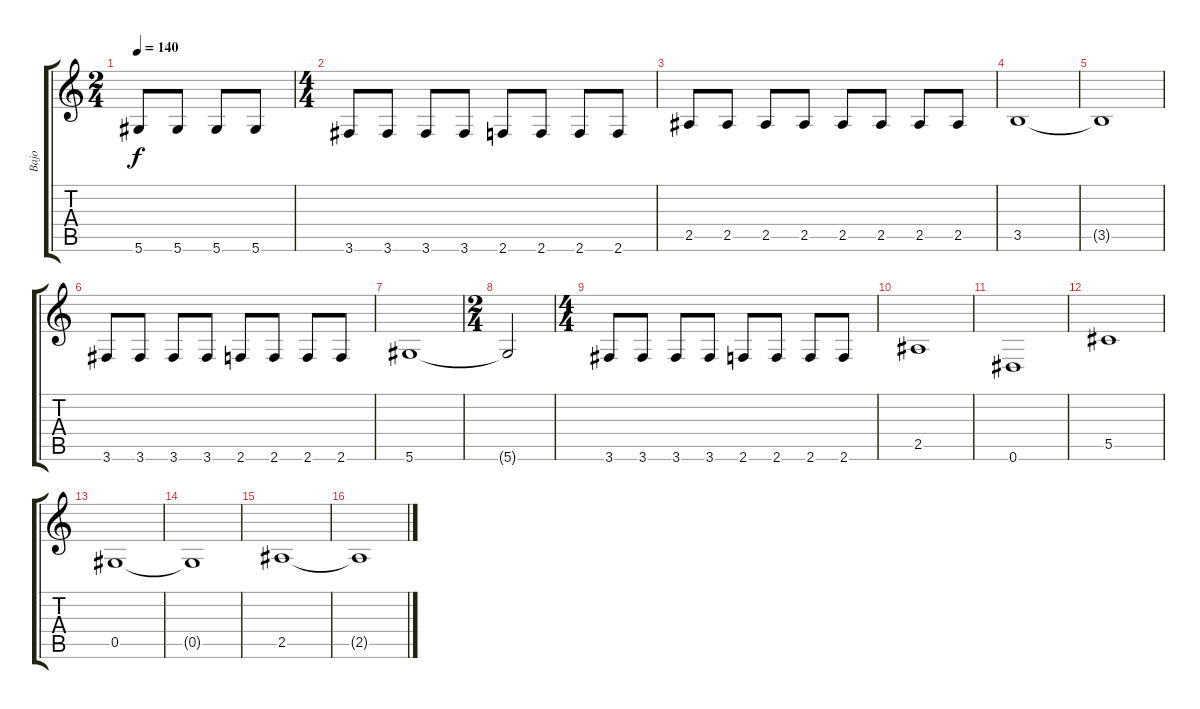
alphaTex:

\track ("Bajo" "Bajo") {instrument electricbassfinger}
\staff {score tabs}
\tuning (Eb4 Bb3 Gb3 Db3 Ab2 Eb2) {hide}
\ts (2 4)
\tempo 140
\clef g2
\ks c
5.6.8{dy f} 5.6.8 5.6.8 5.6.8 |
\ts (4 4)
3.6.8 3.6.8 3.6.8 3.6.8 2.6.8 2.6.8 2.6.8 2.6.8 |
2.5.8 2.5.8 2.5.8 2.5.8 2.5.8 2.5.8 2.5.8 2.5.8 |
3.5.1 |
3.5{t}.1 |
3.6.8 3.6.8 3.6.8 3.6.8 2.6.8 2.6.8 2.6.8 2.6.8 |
5.6.1 |
\ts (2 4)
5.6{t}.2 |
\ts (4 4)
3.6.8 3.6.8 3.6.8 3.6.8 2.6.8 2.6.8 2.6.8 2.6.8 |
2.5.1 |
0.6.1 |
5.5.1 |
0.5.1 |
0.5{t}.1 |
2.5.1 |
2.5{t}.1
